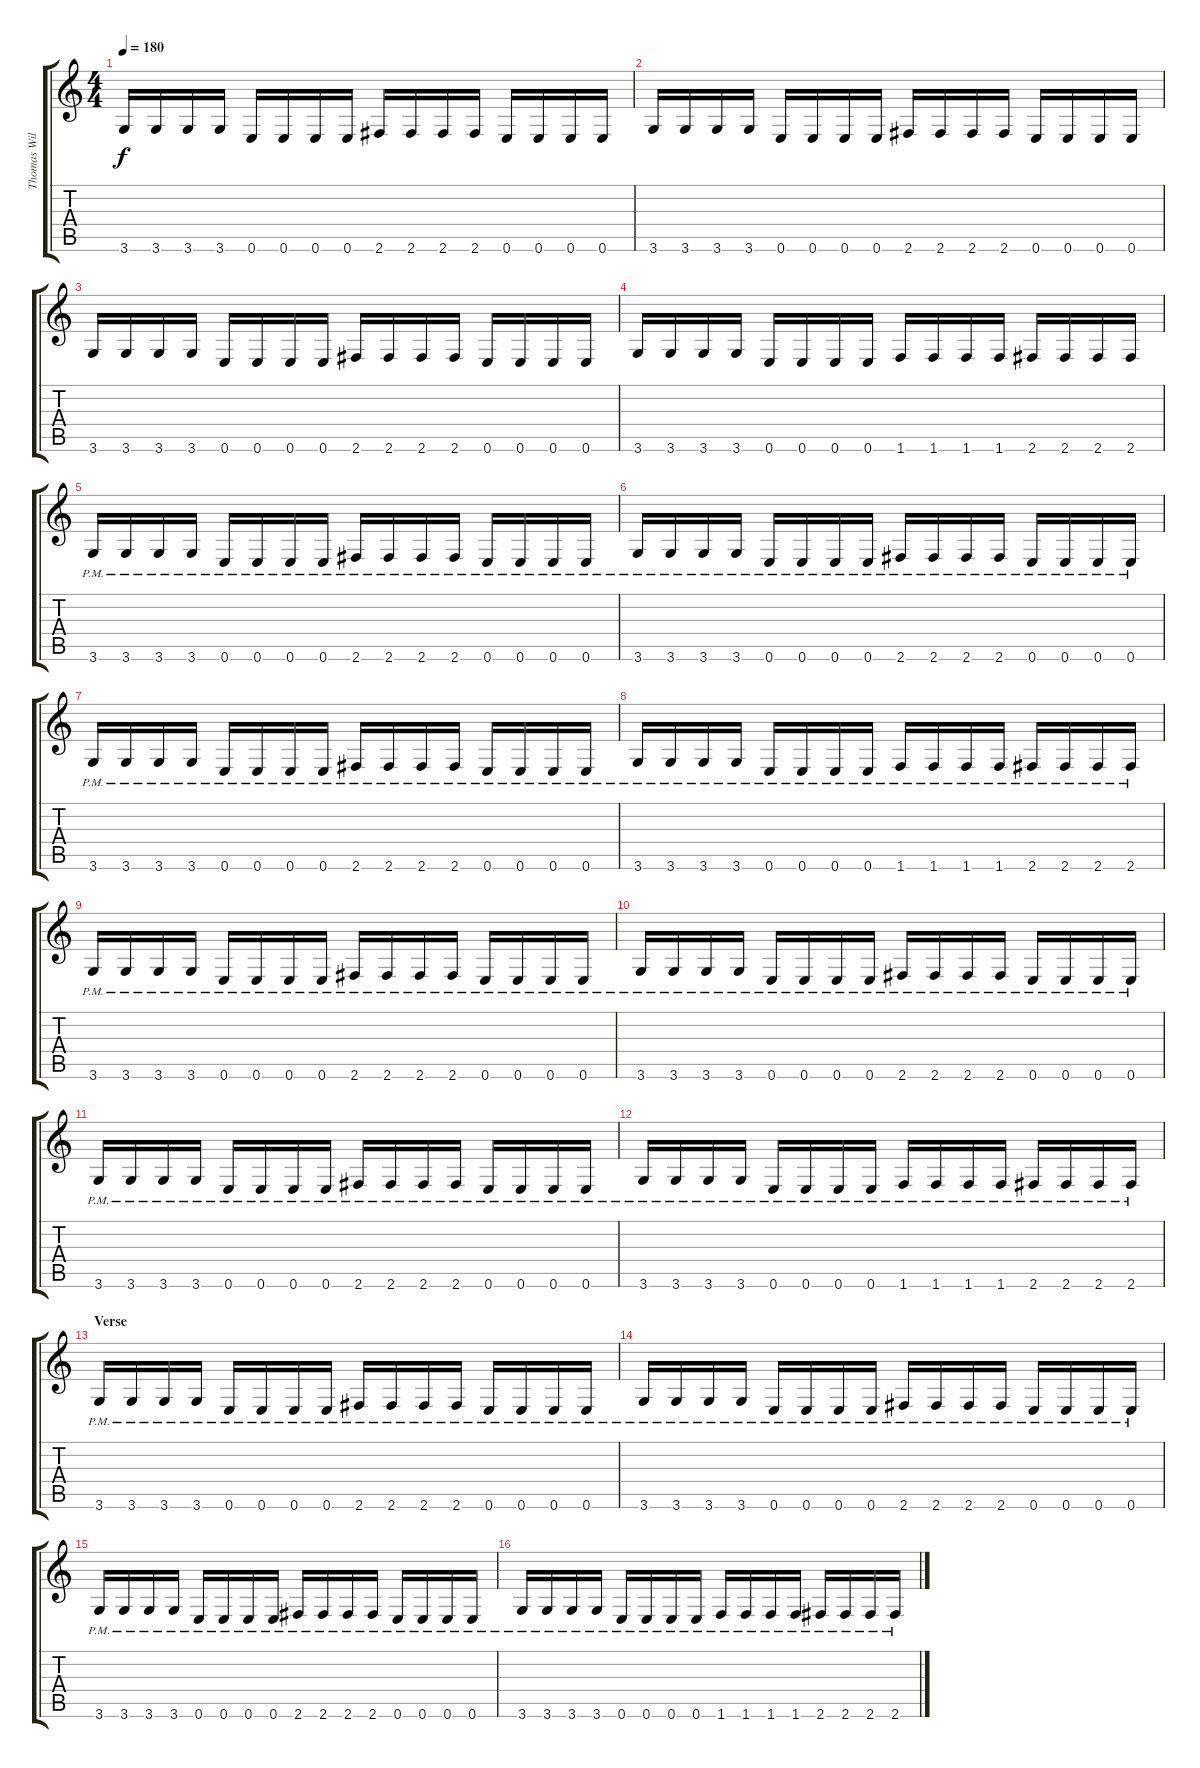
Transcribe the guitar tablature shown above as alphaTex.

\track ("Thomas Wilkinson" "Thomas Wil") {instrument distortionguitar}
\staff {score tabs}
\tuning (E4 B3 G3 D3 A2 E2) {hide}
\ts (4 4)
\tempo 180
\clef g2
\ks c
3.6.16{dy f instrument distortionguitar} 3.6.16 3.6.16 3.6.16 0.6.16 0.6.16 0.6.16 0.6.16 2.6.16 2.6.16 2.6.16 2.6.16 0.6.16 0.6.16 0.6.16 0.6.16 |
3.6.16 3.6.16 3.6.16 3.6.16 0.6.16 0.6.16 0.6.16 0.6.16 2.6.16 2.6.16 2.6.16 2.6.16 0.6.16 0.6.16 0.6.16 0.6.16 |
3.6.16 3.6.16 3.6.16 3.6.16 0.6.16 0.6.16 0.6.16 0.6.16 2.6.16 2.6.16 2.6.16 2.6.16 0.6.16 0.6.16 0.6.16 0.6.16 |
3.6.16 3.6.16 3.6.16 3.6.16 0.6.16 0.6.16 0.6.16 0.6.16 1.6.16 1.6.16 1.6.16 1.6.16 2.6.16 2.6.16 2.6.16 2.6.16 |
3.6{pm}.16 3.6{pm}.16 3.6{pm}.16 3.6{pm}.16 0.6{pm}.16 0.6{pm}.16 0.6{pm}.16 0.6{pm}.16 2.6{pm}.16 2.6{pm}.16 2.6{pm}.16 2.6{pm}.16 0.6{pm}.16 0.6{pm}.16 0.6{pm}.16 0.6{pm}.16 |
3.6{pm}.16 3.6{pm}.16 3.6{pm}.16 3.6{pm}.16 0.6{pm}.16 0.6{pm}.16 0.6{pm}.16 0.6{pm}.16 2.6{pm}.16 2.6{pm}.16 2.6{pm}.16 2.6{pm}.16 0.6{pm}.16 0.6{pm}.16 0.6{pm}.16 0.6{pm}.16 |
3.6{pm}.16 3.6{pm}.16 3.6{pm}.16 3.6{pm}.16 0.6{pm}.16 0.6{pm}.16 0.6{pm}.16 0.6{pm}.16 2.6{pm}.16 2.6{pm}.16 2.6{pm}.16 2.6{pm}.16 0.6{pm}.16 0.6{pm}.16 0.6{pm}.16 0.6{pm}.16 |
3.6{pm}.16 3.6{pm}.16 3.6{pm}.16 3.6{pm}.16 0.6{pm}.16 0.6{pm}.16 0.6{pm}.16 0.6{pm}.16 1.6{pm}.16 1.6{pm}.16 1.6{pm}.16 1.6{pm}.16 2.6{pm}.16 2.6{pm}.16 2.6{pm}.16 2.6{pm}.16 |
3.6{pm}.16 3.6{pm}.16 3.6{pm}.16 3.6{pm}.16 0.6{pm}.16 0.6{pm}.16 0.6{pm}.16 0.6{pm}.16 2.6{pm}.16 2.6{pm}.16 2.6{pm}.16 2.6{pm}.16 0.6{pm}.16 0.6{pm}.16 0.6{pm}.16 0.6{pm}.16 |
3.6{pm}.16 3.6{pm}.16 3.6{pm}.16 3.6{pm}.16 0.6{pm}.16 0.6{pm}.16 0.6{pm}.16 0.6{pm}.16 2.6{pm}.16 2.6{pm}.16 2.6{pm}.16 2.6{pm}.16 0.6{pm}.16 0.6{pm}.16 0.6{pm}.16 0.6{pm}.16 |
3.6{pm}.16 3.6{pm}.16 3.6{pm}.16 3.6{pm}.16 0.6{pm}.16 0.6{pm}.16 0.6{pm}.16 0.6{pm}.16 2.6{pm}.16 2.6{pm}.16 2.6{pm}.16 2.6{pm}.16 0.6{pm}.16 0.6{pm}.16 0.6{pm}.16 0.6{pm}.16 |
3.6{pm}.16 3.6{pm}.16 3.6{pm}.16 3.6{pm}.16 0.6{pm}.16 0.6{pm}.16 0.6{pm}.16 0.6{pm}.16 1.6{pm}.16 1.6{pm}.16 1.6{pm}.16 1.6{pm}.16 2.6{pm}.16 2.6{pm}.16 2.6{pm}.16 2.6{pm}.16 |
\section ("" "Verse")
3.6{pm}.16 3.6{pm}.16 3.6{pm}.16 3.6{pm}.16 0.6{pm}.16 0.6{pm}.16 0.6{pm}.16 0.6{pm}.16 2.6{pm}.16 2.6{pm}.16 2.6{pm}.16 2.6{pm}.16 0.6{pm}.16 0.6{pm}.16 0.6{pm}.16 0.6{pm}.16 |
3.6{pm}.16 3.6{pm}.16 3.6{pm}.16 3.6{pm}.16 0.6{pm}.16 0.6{pm}.16 0.6{pm}.16 0.6{pm}.16 2.6{pm}.16 2.6{pm}.16 2.6{pm}.16 2.6{pm}.16 0.6{pm}.16 0.6{pm}.16 0.6{pm}.16 0.6{pm}.16 |
3.6{pm}.16 3.6{pm}.16 3.6{pm}.16 3.6{pm}.16 0.6{pm}.16 0.6{pm}.16 0.6{pm}.16 0.6{pm}.16 2.6{pm}.16 2.6{pm}.16 2.6{pm}.16 2.6{pm}.16 0.6{pm}.16 0.6{pm}.16 0.6{pm}.16 0.6{pm}.16 |
3.6{pm}.16 3.6{pm}.16 3.6{pm}.16 3.6{pm}.16 0.6{pm}.16 0.6{pm}.16 0.6{pm}.16 0.6{pm}.16 1.6{pm}.16 1.6{pm}.16 1.6{pm}.16 1.6{pm}.16 2.6{pm}.16 2.6{pm}.16 2.6{pm}.16 2.6{pm}.16
